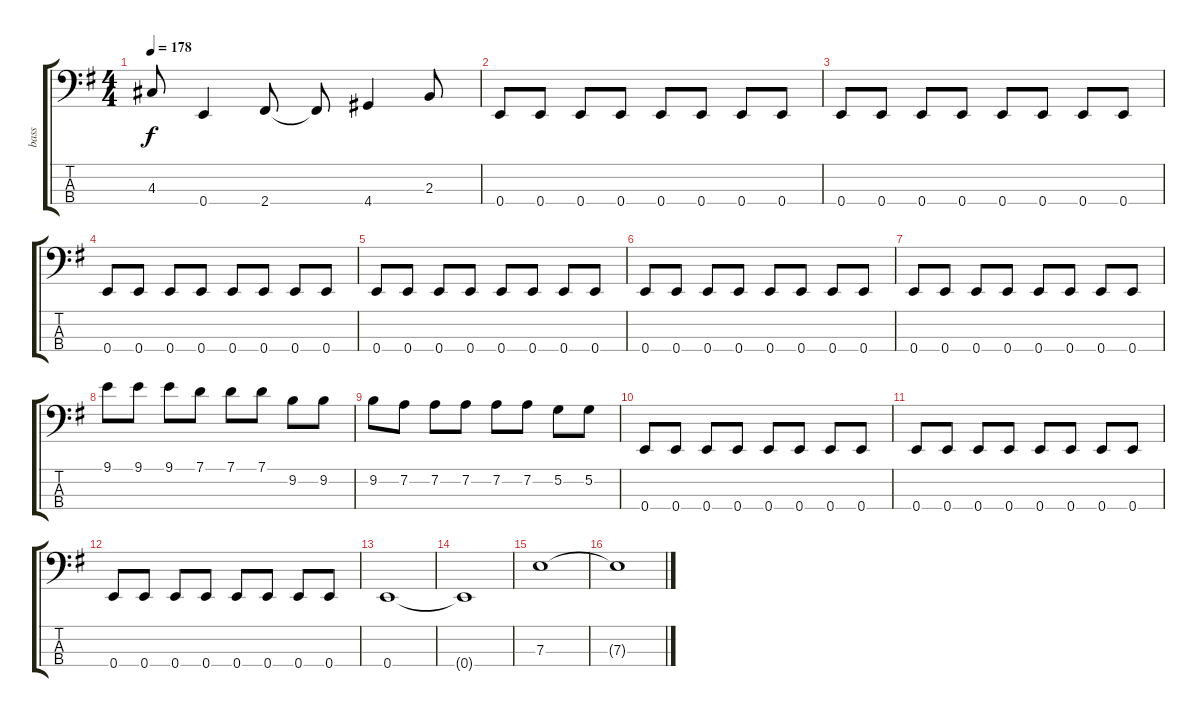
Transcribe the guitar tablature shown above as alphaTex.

\track ("bass" "bass") {instrument electricbassfinger}
\staff {score tabs}
\tuning (G2 D2 A1 E1) {hide}
\ts (4 4)
\tempo 178
\clef f4
\ks eminor
4.3{t}.8{dy f} 0.4.4 2.4.8 2.4{t}.8 4.4.4 2.3.8 |
0.4.8 0.4.8 0.4.8 0.4.8 0.4.8 0.4.8 0.4.8 0.4.8 |
0.4.8 0.4.8 0.4.8 0.4.8 0.4.8 0.4.8 0.4.8 0.4.8 |
0.4.8 0.4.8 0.4.8 0.4.8 0.4.8 0.4.8 0.4.8 0.4.8 |
0.4.8 0.4.8 0.4.8 0.4.8 0.4.8 0.4.8 0.4.8 0.4.8 |
0.4.8 0.4.8 0.4.8 0.4.8 0.4.8 0.4.8 0.4.8 0.4.8 |
0.4.8 0.4.8 0.4.8 0.4.8 0.4.8 0.4.8 0.4.8 0.4.8 |
9.1.8 9.1.8 9.1.8 7.1.8 7.1.8 7.1.8 9.2.8 9.2.8 |
9.2.8 7.2.8 7.2.8 7.2.8 7.2.8 7.2.8 5.2.8 5.2.8 |
0.4.8 0.4.8 0.4.8 0.4.8 0.4.8 0.4.8 0.4.8 0.4.8 |
0.4.8 0.4.8 0.4.8 0.4.8 0.4.8 0.4.8 0.4.8 0.4.8 |
0.4.8 0.4.8 0.4.8 0.4.8 0.4.8 0.4.8 0.4.8 0.4.8 |
0.4.1 |
0.4{t}.1 |
7.3.1 |
7.3{t}.1
